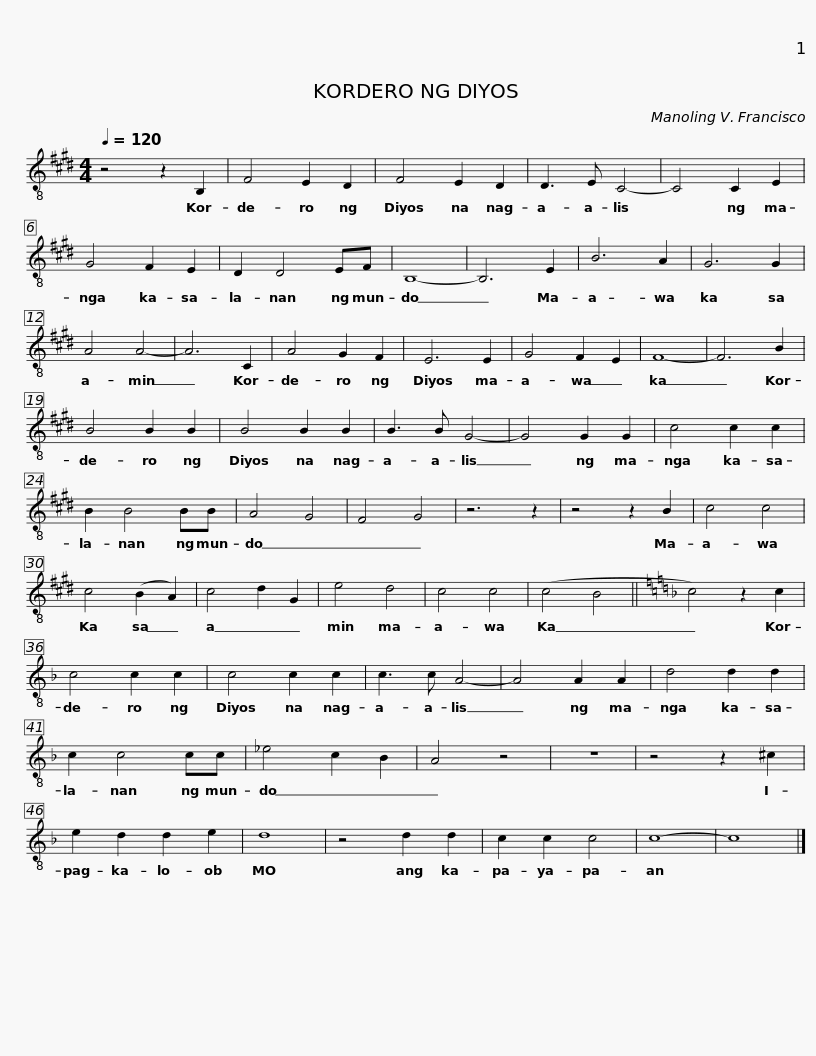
X:1
L:1/8
Q:1/4=120
M:4/4
I:linebreak $
K:E
V:1 treble-8
V:1
 z4 z2 B,2 | F4 E2 D2 | F4 E2 D2 | D3 E C4- |$ C4 C2 E2 | %5
 G4 F2 E2 | D2 D4 EF | B,8- |$ B,6 E2 | B6 A2 | %10
 G6 G2 | A4 A4- |$ A6 C2 | A4 G2 F2 | E6 E2 | %15
 G4 F2 E2 |$ F8- | F6 B2 | B4 B2 B2 | B4 B2 B2 |$ %20
 B3 B G4- | G4 G2 G2 | c4 c2 c2 | B2 B4 BB |$ A4 G4 | %25
 F4 G4 | z6 z2 | z4 z2 B2 |$ c4 c4 | c4 (B2 A2) | %30
 c4 d2 G2 | e4 d4 |$ c4 c4 | (c4 B4 ||[K:F] c4) z2 c2 | %35
 c4 c2 c2 |$ c4 c2 c2 | c3 c A4- | A4 A2 A2 |$ d4 d2 d2 | %40
 c2 c4 cc | _e4 c2 B2 | A4 z4 |$ z8 | z4 z2 ^c2 | %45
 e2 d2 d2 e2 | d8 |$ z4 d2 d2 | c2 c2 c4 | c8- | %50
 c8 |] %51
